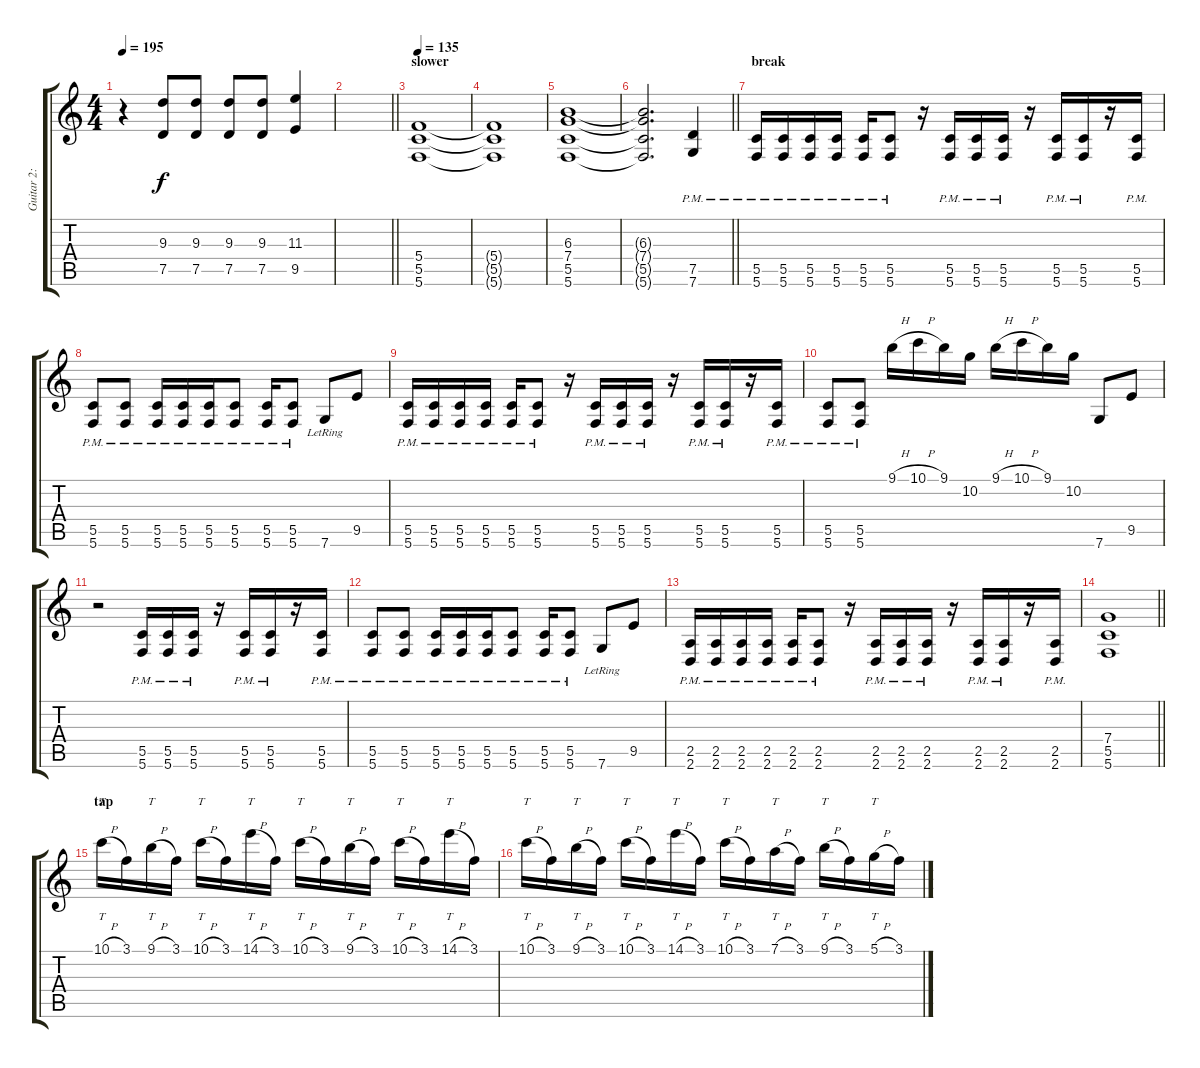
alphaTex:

\track ("Guitar 2: Damon" "Guitar 2: ") {instrument distortionguitar}
\staff {score tabs}
\tuning (D4 A3 F3 C3 G2 C2) {hide}
\ts (4 4)
\tempo 195
\clef g2
\ks c
r.4{dy f} (9.3 7.5).8 (9.3 7.5).8 (9.3 7.5).8 (9.3 7.5).8 (11.3 9.5).4 |
\barLineRight lightlight
|
\section ("" "slower")
\tempo 135
(5.4 5.5 5.6).1 |
(5.4{t} 5.5{t} 5.6{t}).1 |
(6.3 7.4 5.5 5.6).1 |
\barLineRight lightlight
(6.3{t} 7.4{t} 5.5{t} 5.6{t}).2{d} (7.5{pm} 7.6).4 |
\section ("" "break")
(5.5{pm} 5.6).16 (5.5{pm} 5.6).16 (5.5{pm} 5.6).16 (5.5{pm} 5.6).16 (5.5{pm} 5.6).16 (5.5{pm} 5.6).8 r.16 (5.5{pm} 5.6).16 (5.5{pm} 5.6).16 (5.5{pm} 5.6).16 r.16 (5.5{pm} 5.6).16 (5.5{pm} 5.6).16 r.16 (5.5{pm} 5.6).16 |
(5.5{pm} 5.6).8 (5.5{pm} 5.6).8 (5.5{pm} 5.6).16 (5.5{pm} 5.6).16 (5.5{pm} 5.6).16 (5.5{pm} 5.6).8 (5.5{pm} 5.6).16 (5.5{pm} 5.6).8 7.6{lr}.8 9.5.8 |
(5.5{pm} 5.6).16 (5.5{pm} 5.6).16 (5.5{pm} 5.6).16 (5.5{pm} 5.6).16 (5.5{pm} 5.6).16 (5.5{pm} 5.6).8 r.16 (5.5{pm} 5.6).16 (5.5{pm} 5.6).16 (5.5{pm} 5.6).16 r.16 (5.5{pm} 5.6).16 (5.5{pm} 5.6).16 r.16 (5.5{pm} 5.6).16 |
(5.5{pm} 5.6).8 (5.5{pm} 5.6).8 9.1{h}.16 10.1{h}.16 9.1.16 10.2.16 9.1{h}.16 10.1{h}.16 9.1.16 10.2.16 7.6.8 9.5.8 |
r.2 (5.5{pm} 5.6).16 (5.5{pm} 5.6).16 (5.5{pm} 5.6).16 r.16 (5.5{pm} 5.6).16 (5.5{pm} 5.6).16 r.16 (5.5{pm} 5.6).16 |
(5.5{pm} 5.6).8 (5.5{pm} 5.6).8 (5.5{pm} 5.6).16 (5.5{pm} 5.6).16 (5.5{pm} 5.6).16 (5.5{pm} 5.6).8 (5.5{pm} 5.6).16 (5.5{pm} 5.6).8 7.6{lr}.8 9.5.8 |
(2.5{pm} 2.6).16 (2.5{pm} 2.6).16 (2.5{pm} 2.6).16 (2.5{pm} 2.6).16 (2.5{pm} 2.6).16 (2.5{pm} 2.6).8 r.16 (2.5{pm} 2.6).16 (2.5{pm} 2.6).16 (2.5{pm} 2.6).16 r.16 (2.5{pm} 2.6).16 (2.5{pm} 2.6).16 r.16 (2.5{pm} 2.6).16 |
\barLineRight lightlight
(7.4 5.5 5.6).1 |
\section ("" "tap")
10.1{h}.16{tt} 3.1.16 9.1{h}.16{tt} 3.1.16 10.1{h}.16{tt} 3.1.16 14.1{h}.16{tt} 3.1.16 10.1{h}.16{tt} 3.1.16 9.1{h}.16{tt} 3.1.16 10.1{h}.16{tt} 3.1.16 14.1{h}.16{tt} 3.1.16 |
10.1{h}.16{tt} 3.1.16 9.1{h}.16{tt} 3.1.16 10.1{h}.16{tt} 3.1.16 14.1{h}.16{tt} 3.1.16 10.1{h}.16{tt} 3.1.16 7.1{h}.16{tt} 3.1.16 9.1{h}.16{tt} 3.1.16 5.1{h}.16{tt} 3.1.16
